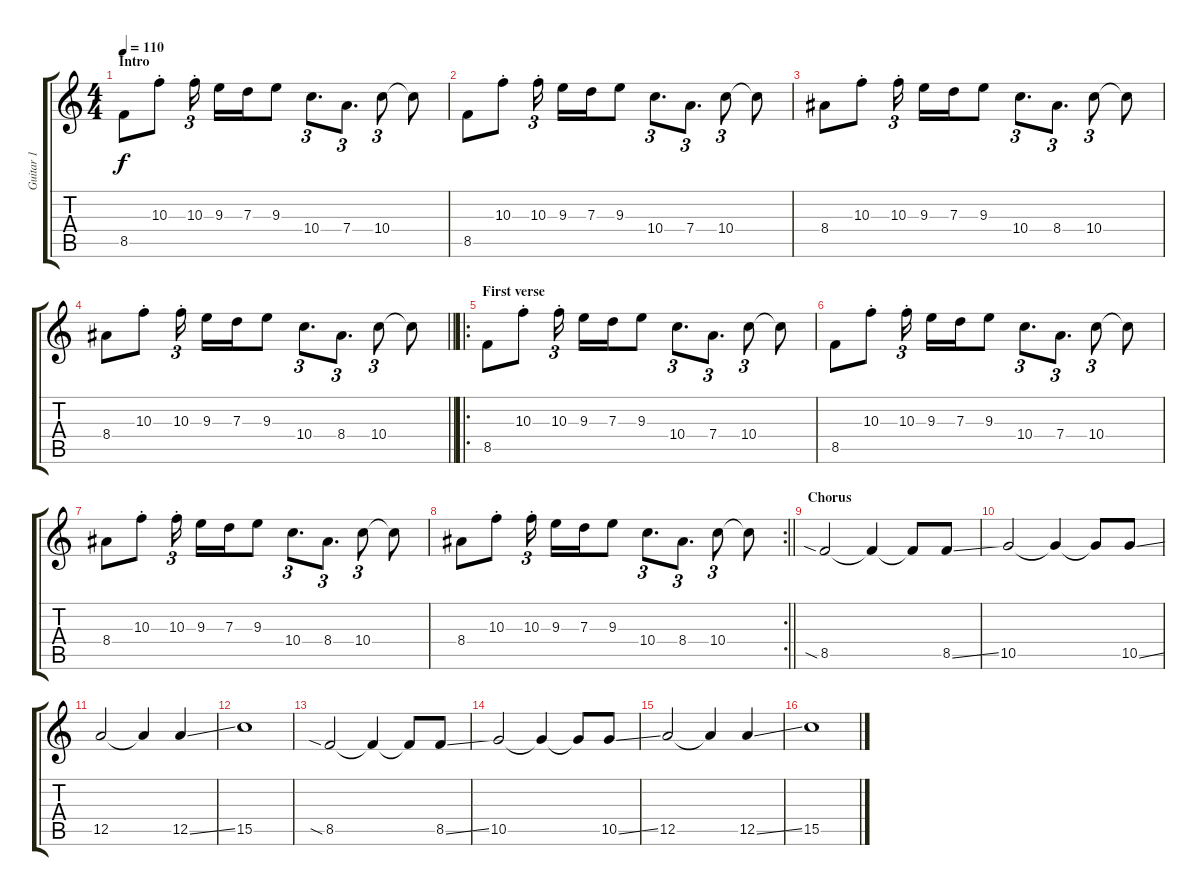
\track ("Guitar 1" "Guitar 1") {instrument overdrivenguitar}
\staff {score tabs}
\tuning (E4 B3 G3 D3 A2 E2) {hide}
\ts (4 4)
\section ("" "Intro")
\tempo 110
\clef g2
\ks c
8.5.8{dy f instrument overdrivenguitar} 10.3{st}.8 10.3{st}.16{tu (3 2)} 9.3.16 7.3.16 9.3.8 10.4.8{d tu (3 2)} 7.4.8{d tu (3 2)} 10.4.8{tu (3 2)} 10.4{t}.8 |
8.5.8 10.3{st}.8 10.3{st}.16{tu (3 2)} 9.3.16 7.3.16 9.3.8 10.4.8{d tu (3 2)} 7.4.8{d tu (3 2)} 10.4.8{tu (3 2)} 10.4{t}.8 |
8.4.8 10.3{st}.8 10.3{st}.16{tu (3 2)} 9.3.16 7.3.16 9.3.8 10.4.8{d tu (3 2)} 8.4.8{d tu (3 2)} 10.4.8{tu (3 2)} 10.4{t}.8 |
\barLineRight lightlight
8.4.8 10.3{st}.8 10.3{st}.16{tu (3 2)} 9.3.16 7.3.16 9.3.8 10.4.8{d tu (3 2)} 8.4.8{d tu (3 2)} 10.4.8{tu (3 2)} 10.4{t}.8 |
\ro
\section ("" "First verse")
8.5.8 10.3{st}.8 10.3{st}.16{tu (3 2)} 9.3.16 7.3.16 9.3.8 10.4.8{d tu (3 2)} 7.4.8{d tu (3 2)} 10.4.8{tu (3 2)} 10.4{t}.8 |
8.5.8 10.3{st}.8 10.3{st}.16{tu (3 2)} 9.3.16 7.3.16 9.3.8 10.4.8{d tu (3 2)} 7.4.8{d tu (3 2)} 10.4.8{tu (3 2)} 10.4{t}.8 |
8.4.8 10.3{st}.8 10.3{st}.16{tu (3 2)} 9.3.16 7.3.16 9.3.8 10.4.8{d tu (3 2)} 8.4.8{d tu (3 2)} 10.4.8{tu (3 2)} 10.4{t}.8 |
\rc 2
\barLineRight lightlight
8.4.8 10.3{st}.8 10.3{st}.16{tu (3 2)} 9.3.16 7.3.16 9.3.8 10.4.8{d tu (3 2)} 8.4.8{d tu (3 2)} 10.4.8{tu (3 2)} 10.4{t}.8 |
\section ("" "Chorus")
8.5{sia}.2 8.5{t}.4 8.5{t}.8 8.5{ss}.8 |
10.5.2 10.5{t}.4 10.5{t}.8 10.5{ss}.8 |
12.5.2 12.5{t}.4 12.5{ss}.4 |
15.5.1 |
8.5{sia}.2 8.5{t}.4 8.5{t}.8 8.5{ss}.8 |
10.5.2 10.5{t}.4 10.5{t}.8 10.5{ss}.8 |
12.5.2 12.5{t}.4 12.5{ss}.4 |
15.5.1
